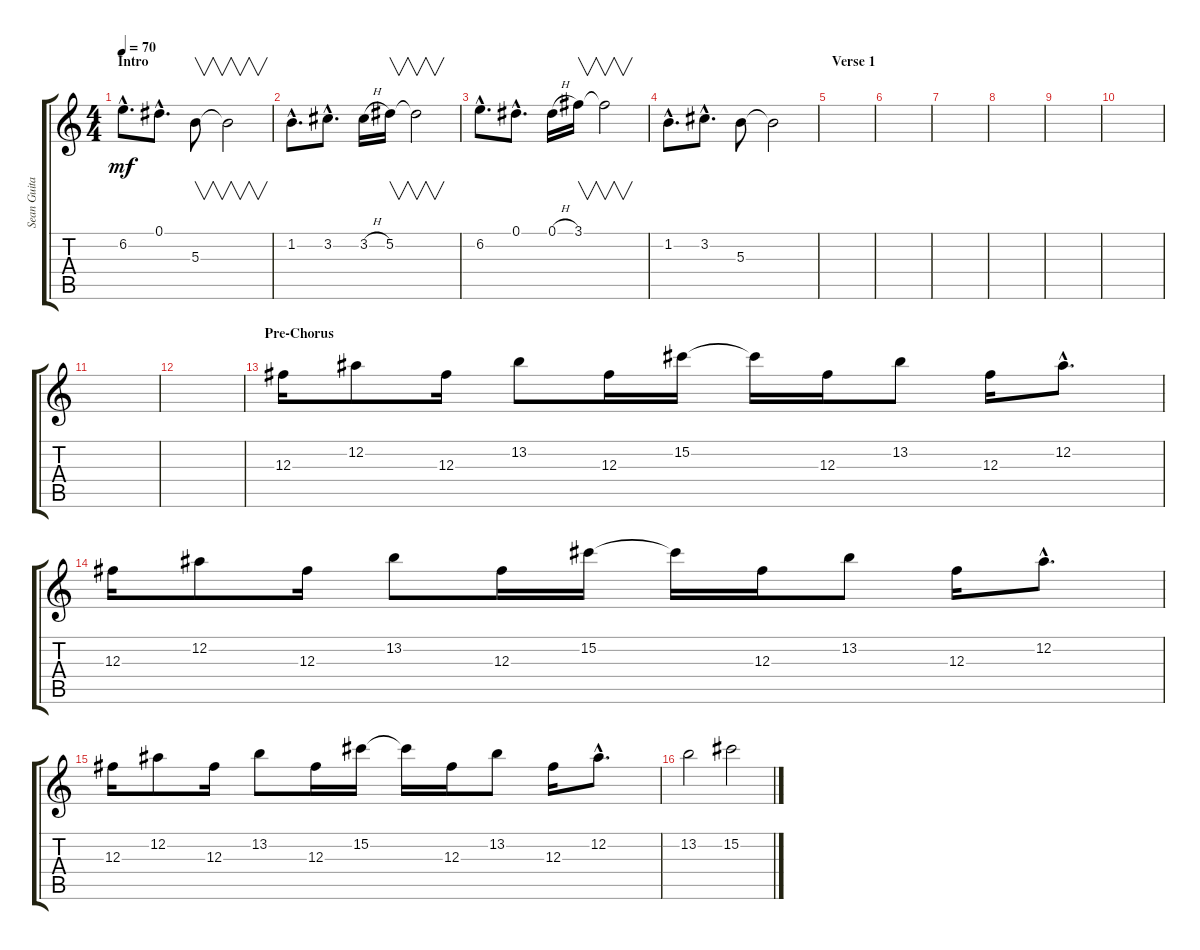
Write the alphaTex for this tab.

\track ("Sean Guitar" "Sean Guita") {instrument distortionguitar}
\staff {score tabs}
\tuning (Eb4 Bb3 Gb3 Db3 Ab2 Eb2) {hide}
\ts (4 4)
\section ("" "Intro")
\tempo 70
\clef g2
\ks c
6.2{hac}.8{d dy mf instrument distortionguitar} 0.1{hac}.8{d} 5.3.8{v} 5.3{t}.2{v} |
1.2{hac}.8{d} 3.2{hac}.8{d} 3.2{h}.16 5.2.16{v} 5.2{t}.2{v} |
6.2{hac}.8{d} 0.1{hac}.8{d} 0.1{h}.16 3.1.16{v} 3.1{t}.2{v} |
1.2{hac}.8{d} 3.2{hac}.8{d} 5.3.8 5.3{t}.2 |
\section ("" "Verse 1")
|
|
|
|
|
|
|
|
\section ("" "Pre-Chorus")
12.3.16 12.2.8 12.3.16 13.2.8 12.3.16 15.2.16 15.2{t}.16 12.3.16 13.2.8 12.3.16 12.2{hac}.8{d} |
12.3.16 12.2.8 12.3.16 13.2.8 12.3.16 15.2.16 15.2{t}.16 12.3.16 13.2.8 12.3.16 12.2{hac}.8{d} |
12.3.16 12.2.8 12.3.16 13.2.8 12.3.16 15.2.16 15.2{t}.16 12.3.16 13.2.8 12.3.16 12.2{hac}.8{d} |
13.2.2 15.2.2
